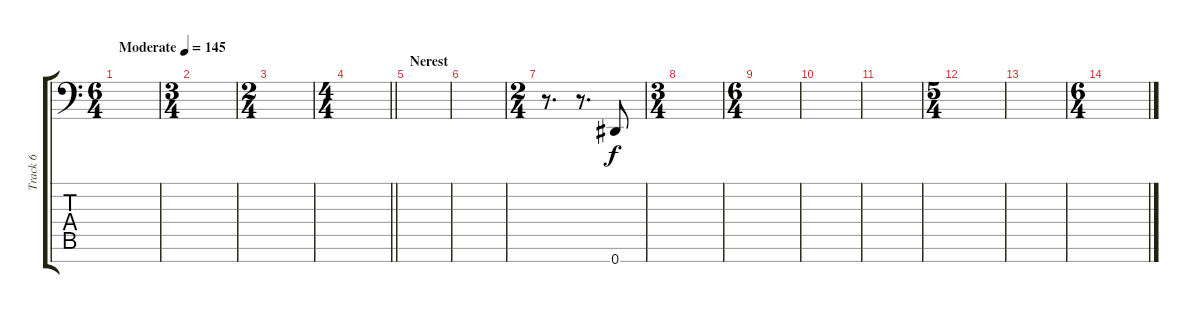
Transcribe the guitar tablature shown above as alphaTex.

\track ("Track 6" "Track 6") {instrument distortionguitar}
\staff {score tabs}
\tuning (Bb3 F3 Db3 Ab2 Eb2 Ab1 Eb1) {hide}
\ts (6 4)
\tempo (145 "Moderate")
\clef f4
\ks c
|
\ts (3 4)
|
\ts (2 4)
|
\ts (4 4)
\barLineRight lightlight
|
\section ("" "Nerest")
|
|
\ts (2 4)
r.8{d} r.8{d} 0.7.8 |
\ts (3 4)
|
\ts (6 4)
|
|
|
\ts (5 4)
|
|
\ts (6 4)
